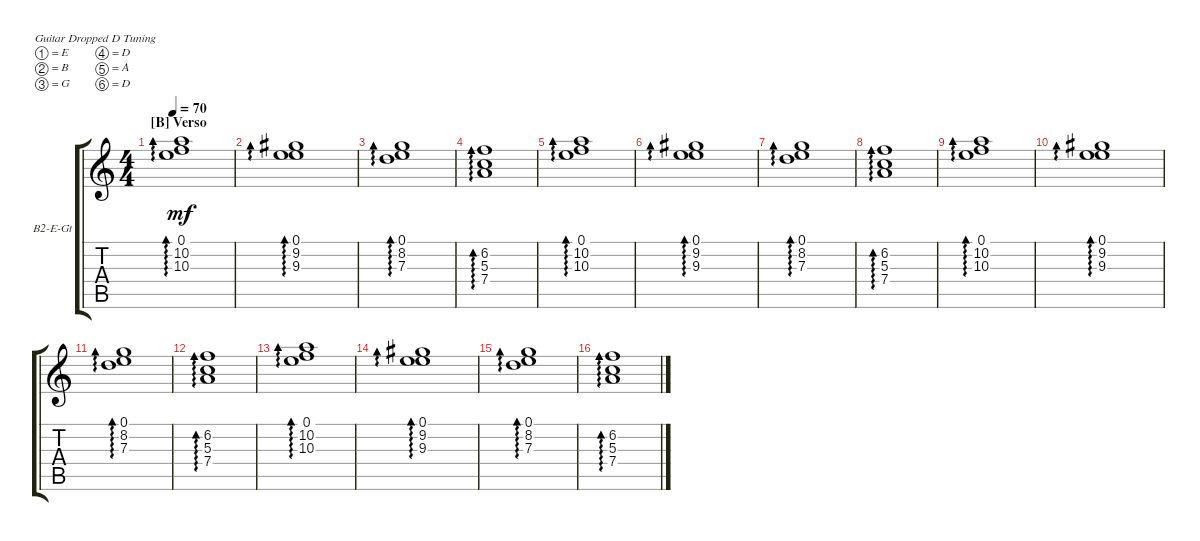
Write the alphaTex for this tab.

\defaultSystemsLayout 4
\bracketExtendMode groupsimilarinstruments
\firstSystemTrackNameOrientation horizontal
\otherSystemsTrackNameOrientation horizontal
\track ("Guitar Base 2" "B2-E-Gt") {multiBarRest instrument electricguitarclean}
\staff {score tabs}
\tuning (E4 B3 G3 D3 A2 D2)
\ts (4 4)
\section ("B" "Verso")
\tempo 70
\clef g2
\ks c
(10.3 10.2 0.1).1{ad 0 dy mf} |
(9.3 9.2 0.1).1{ad 0} |
(7.3 8.2 0.1).1{ad 0} |
(7.4 5.3 6.2).1{ad 0} |
(10.3 10.2 0.1).1{ad 0} |
(9.3 9.2 0.1).1{ad 0} |
(7.3 8.2 0.1).1{ad 0} |
(7.4 5.3 6.2).1{ad 0} |
(10.3 10.2 0.1).1{ad 0} |
(9.3 9.2 0.1).1{ad 0} |
(7.3 8.2 0.1).1{ad 0} |
(7.4 5.3 6.2).1{ad 0} |
(10.3 10.2 0.1).1{ad 0} |
(9.3 9.2 0.1).1{ad 0} |
(7.3 8.2 0.1).1{ad 0} |
(7.4 5.3 6.2).1{ad 0}
